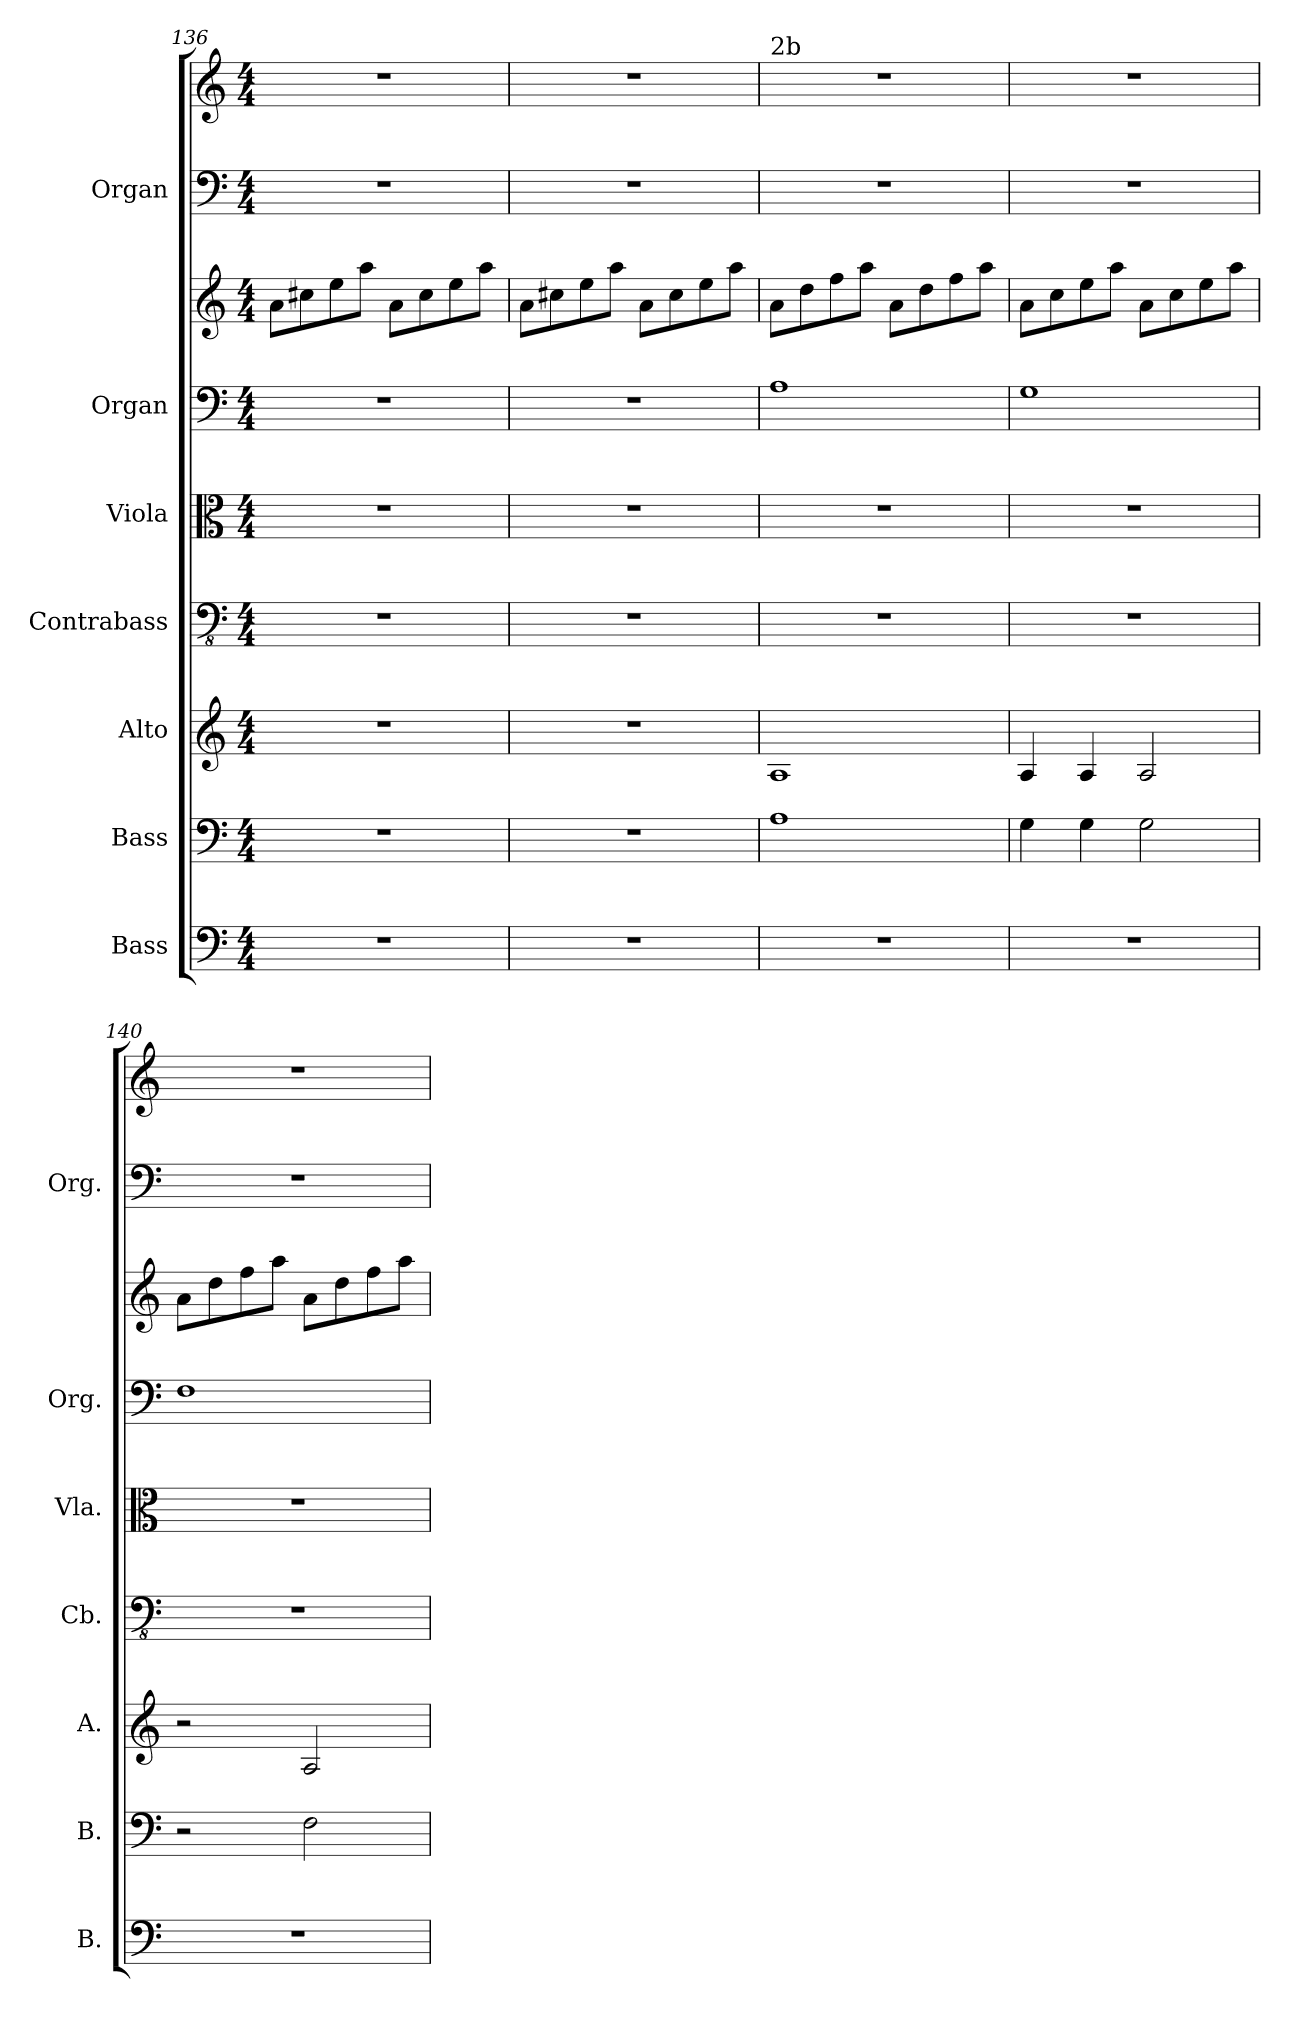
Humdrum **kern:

**kern	**kern	**kern	**kern	**kern	**kern	**kern	**kern	**kern
*part7	*part6	*part5	*part4	*part3	*part2	*part2	*part1	*part1
*staff9	*staff8	*staff7	*staff6	*staff5	*staff4	*staff3	*staff2	*staff1
*I"Bass	*I"Bass	*I"Alto	*I"Contrabass	*I"Viola	*I"Organ	*	*I"Organ	*
*I'B.	*I'B.	*I'A.	*I'Cb.	*I'Vla.	*I'Org.	*	*I'Org.	*
*clefF4	*clefF4	*clefG2	*clefFv4	*clefC3	*clefF4	*clefG2	*clefF4	*clefG2
*	*	*	*ITrd7c12	*	*	*	*	*
*k[]	*k[]	*k[]	*k[]	*k[]	*k[]	*k[]	*k[]	*k[]
*M4/4	*M4/4	*M4/4	*M4/4	*M4/4	*M4/4	*M4/4	*M4/4	*M4/4
=136	=136	=136	=136	=136	=136	=136	=136	=136
1r	1r	1r	1r	1r	1r	8a\L	1r	1r
.	.	.	.	.	.	8cc#X\	.	.
.	.	.	.	.	.	8ee\	.	.
.	.	.	.	.	.	8aa\J	.	.
.	.	.	.	.	.	8a\L	.	.
.	.	.	.	.	.	8cc#\	.	.
.	.	.	.	.	.	8ee\	.	.
.	.	.	.	.	.	8aa\J	.	.
!!LO:PB:g=z
=137	=137	=137	=137	=137	=137	=137	=137	=137
1r	1r	1r	1r	1r	1r	8a\L	1r	1r
.	.	.	.	.	.	8cc#X\	.	.
.	.	.	.	.	.	8ee\	.	.
.	.	.	.	.	.	8aa\J	.	.
.	.	.	.	.	.	8a\L	.	.
.	.	.	.	.	.	8cc#\	.	.
.	.	.	.	.	.	8ee\	.	.
.	.	.	.	.	.	8aa\J	.	.
=138	=138	=138	=138	=138	=138	=138	=138	=138
!	!	!	!	!	!	!	!	!LO:TX:a:t=2b
1r	1A	1A	1r	1r	1A	8a\L	1r	1r
.	.	.	.	.	.	8dd\	.	.
.	.	.	.	.	.	8ff\	.	.
.	.	.	.	.	.	8aa\J	.	.
.	.	.	.	.	.	8a\L	.	.
.	.	.	.	.	.	8dd\	.	.
.	.	.	.	.	.	8ff\	.	.
.	.	.	.	.	.	8aa\J	.	.
=139	=139	=139	=139	=139	=139	=139	=139	=139
1r	4G\	4A/	1r	1r	1G	8a\L	1r	1r
.	.	.	.	.	.	8cc\	.	.
.	4G\	4A/	.	.	.	8ee\	.	.
.	.	.	.	.	.	8aa\J	.	.
.	2G\	2A/	.	.	.	8a\L	.	.
.	.	.	.	.	.	8cc\	.	.
.	.	.	.	.	.	8ee\	.	.
.	.	.	.	.	.	8aa\J	.	.
=140	=140	=140	=140	=140	=140	=140	=140	=140
1r	2r	2r	1r	1r	1F	8a\L	1r	1r
.	.	.	.	.	.	8dd\	.	.
.	.	.	.	.	.	8ff\	.	.
.	.	.	.	.	.	8aa\J	.	.
.	2F\	2A/	.	.	.	8a\L	.	.
.	.	.	.	.	.	8dd\	.	.
.	.	.	.	.	.	8ff\	.	.
.	.	.	.	.	.	8aa\J	.	.
=	=	=	=	=	=	=	=	=
*-	*-	*-	*-	*-	*-	*-	*-	*-
